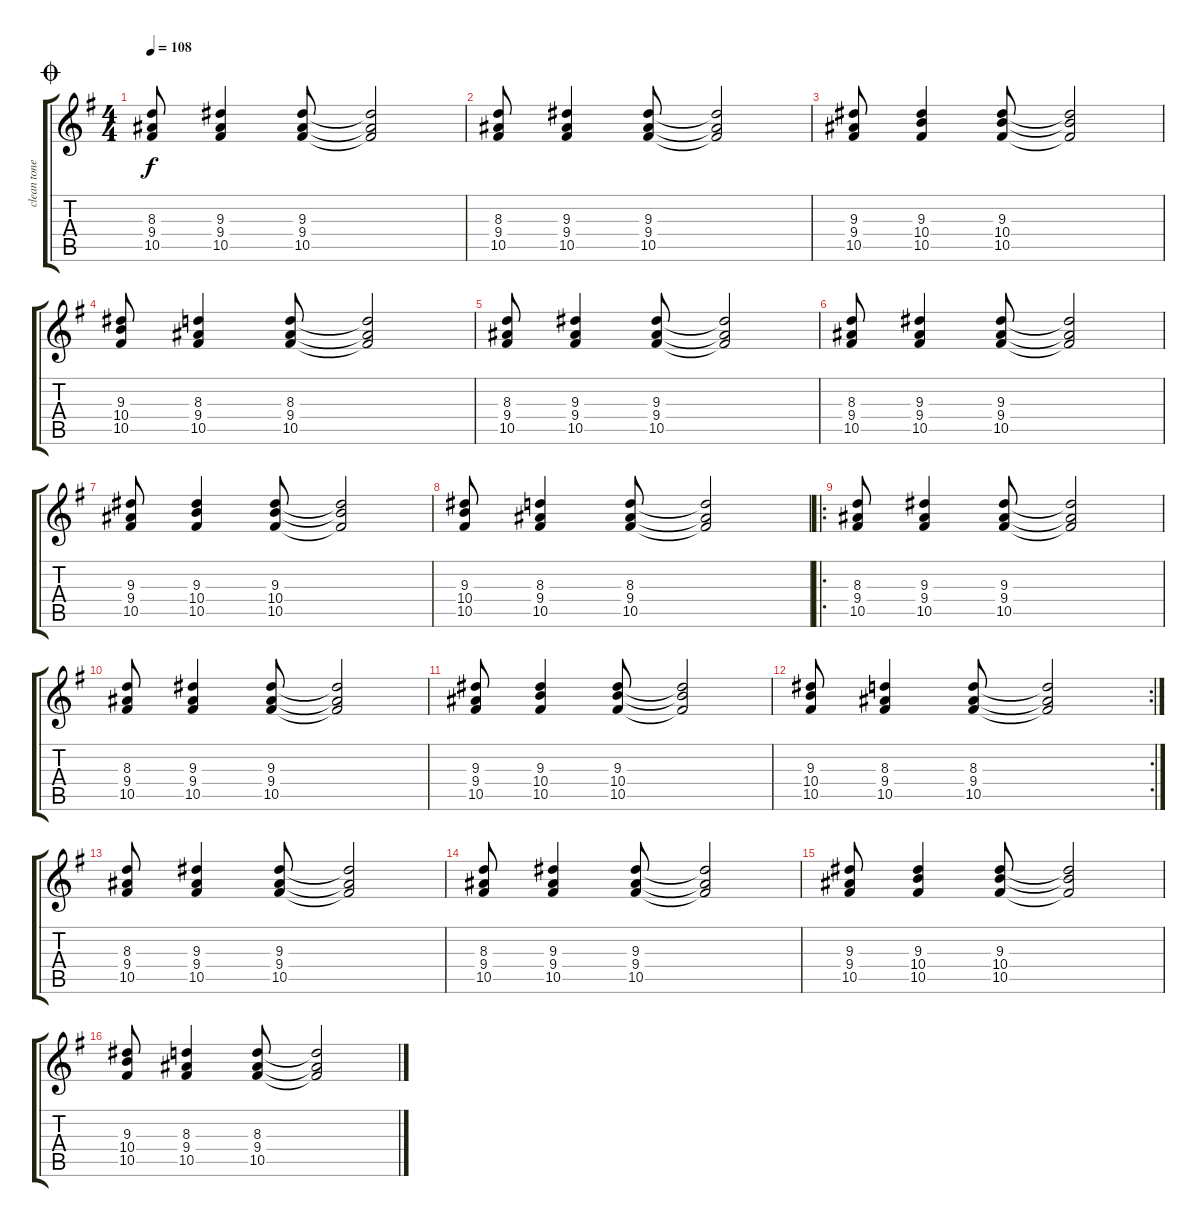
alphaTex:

\track ("clean tone w/chorus or flanger" "clean tone") {instrument acousticguitarsteel}
\staff {score tabs}
\tuning (Eb4 Bb3 Gb3 Db3 Ab2 Eb2) {hide}
\ts (4 4)
\jump coda
\tempo 108
\clef g2
\ks g
(8.3 9.4 10.5).8{dy f} (9.3 9.4 10.5).4 (9.3 9.4 10.5).8 (9.3{t} 9.4{t} 10.5{t}).2 |
(8.3 9.4 10.5).8 (9.3 9.4 10.5).4 (9.3 9.4 10.5).8 (9.3{t} 9.4{t} 10.5{t}).2 |
(9.3 9.4 10.5).8 (9.3 10.4 10.5).4 (9.3 10.4 10.5).8 (9.3{t} 10.4{t} 10.5{t}).2 |
(9.3 10.4 10.5).8 (8.3 9.4 10.5).4 (8.3 9.4 10.5).8 (8.3{t} 9.4{t} 10.5{t}).2 |
(8.3 9.4 10.5).8 (9.3 9.4 10.5).4 (9.3 9.4 10.5).8 (9.3{t} 9.4{t} 10.5{t}).2 |
(8.3 9.4 10.5).8 (9.3 9.4 10.5).4 (9.3 9.4 10.5).8 (9.3{t} 9.4{t} 10.5{t}).2 |
(9.3 9.4 10.5).8 (9.3 10.4 10.5).4 (9.3 10.4 10.5).8 (9.3{t} 10.4{t} 10.5{t}).2 |
(9.3 10.4 10.5).8 (8.3 9.4 10.5).4 (8.3 9.4 10.5).8 (8.3{t} 9.4{t} 10.5{t}).2 |
\ro
(8.3 9.4 10.5).8 (9.3 9.4 10.5).4 (9.3 9.4 10.5).8 (9.3{t} 9.4{t} 10.5{t}).2 |
(8.3 9.4 10.5).8 (9.3 9.4 10.5).4 (9.3 9.4 10.5).8 (9.3{t} 9.4{t} 10.5{t}).2 |
(9.3 9.4 10.5).8 (9.3 10.4 10.5).4 (9.3 10.4 10.5).8 (9.3{t} 10.4{t} 10.5{t}).2 |
\rc 2
(9.3 10.4 10.5).8 (8.3 9.4 10.5).4 (8.3 9.4 10.5).8 (8.3{t} 9.4{t} 10.5{t}).2 |
(8.3 9.4 10.5).8 (9.3 9.4 10.5).4 (9.3 9.4 10.5).8 (9.3{t} 9.4{t} 10.5{t}).2 |
(8.3 9.4 10.5).8 (9.3 9.4 10.5).4 (9.3 9.4 10.5).8 (9.3{t} 9.4{t} 10.5{t}).2 |
(9.3 9.4 10.5).8 (9.3 10.4 10.5).4 (9.3 10.4 10.5).8 (9.3{t} 10.4{t} 10.5{t}).2 |
(9.3 10.4 10.5).8 (8.3 9.4 10.5).4 (8.3 9.4 10.5).8 (8.3{t} 9.4{t} 10.5{t}).2
